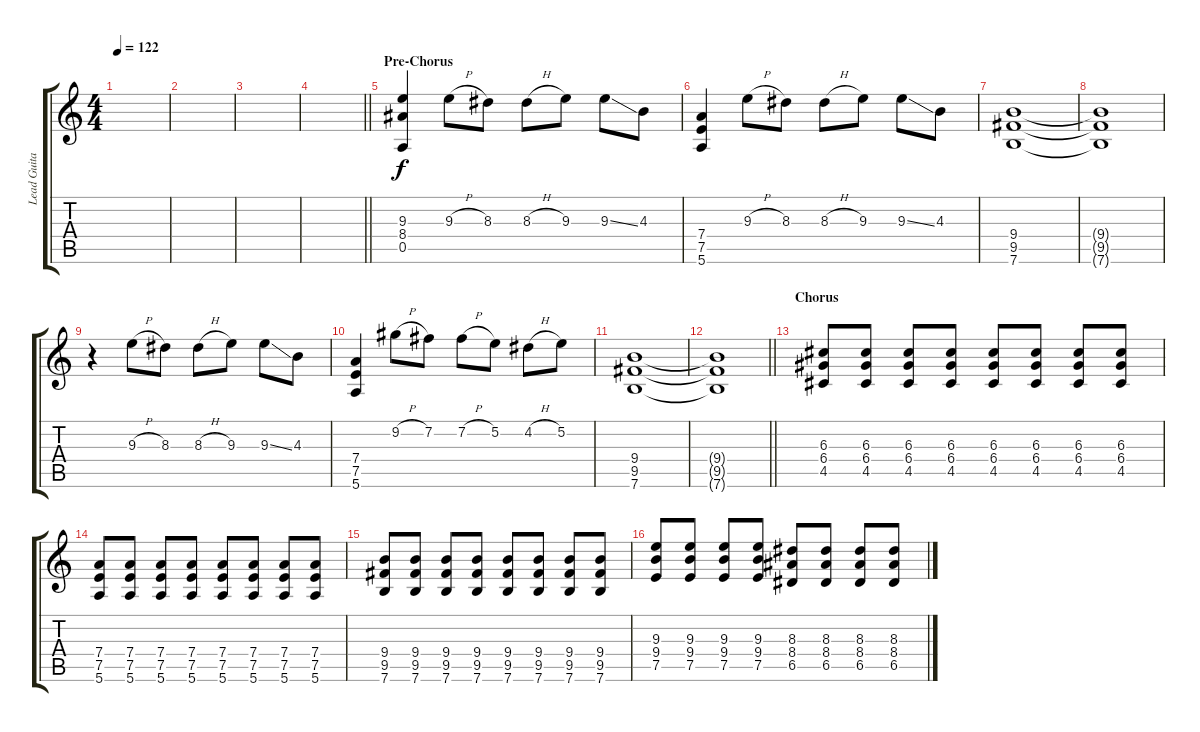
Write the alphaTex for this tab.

\track ("Lead Guitar" "Lead Guita") {instrument distortionguitar}
\staff {score tabs}
\tuning (E4 B3 G3 D3 A2 E2) {hide}
\ts (4 4)
\tempo 122
\clef g2
\ks c
|
|
|
\barLineRight lightlight
|
\section ("" "Pre-Chorus")
(9.3 8.4 0.5).4 9.3{h}.8{volume 12} 8.3.8 8.3{h}.8 9.3.8 9.3{ss}.8 4.3.8 |
(7.4 7.5 5.6).4 9.3{h}.8 8.3.8 8.3{h}.8 9.3.8 9.3{ss}.8 4.3.8 |
(9.4 9.5 7.6).1 |
(9.4{t} 9.5{t} 7.6{t}).1 |
r.4 9.3{h}.8 8.3.8 8.3{h}.8 9.3.8 9.3{ss}.8 4.3.8 |
(7.4 7.5 5.6).4 9.2{h}.8 7.2.8 7.2{h}.8 5.2.8 4.2{h}.8 5.2.8 |
(9.4 9.5 7.6).1 |
\barLineRight lightlight
(9.4{t} 9.5{t} 7.6{t}).1 |
\section ("" "Chorus")
(6.3 6.4 4.5).8 (6.3 6.4 4.5).8 (6.3 6.4 4.5).8 (6.3 6.4 4.5).8 (6.3 6.4 4.5).8 (6.3 6.4 4.5).8 (6.3 6.4 4.5).8 (6.3 6.4 4.5).8 |
(7.4 7.5 5.6).8 (7.4 7.5 5.6).8 (7.4 7.5 5.6).8 (7.4 7.5 5.6).8 (7.4 7.5 5.6).8 (7.4 7.5 5.6).8 (7.4 7.5 5.6).8 (7.4 7.5 5.6).8 |
(9.4 9.5 7.6).8 (9.4 9.5 7.6).8 (9.4 9.5 7.6).8 (9.4 9.5 7.6).8 (9.4 9.5 7.6).8 (9.4 9.5 7.6).8 (9.4 9.5 7.6).8 (9.4 9.5 7.6).8 |
(9.3 9.4 7.5).8 (9.3 9.4 7.5).8 (9.3 9.4 7.5).8 (9.3 9.4 7.5).8 (8.3 8.4 6.5).8 (8.3 8.4 6.5).8 (8.3 8.4 6.5).8 (8.3 8.4 6.5).8
